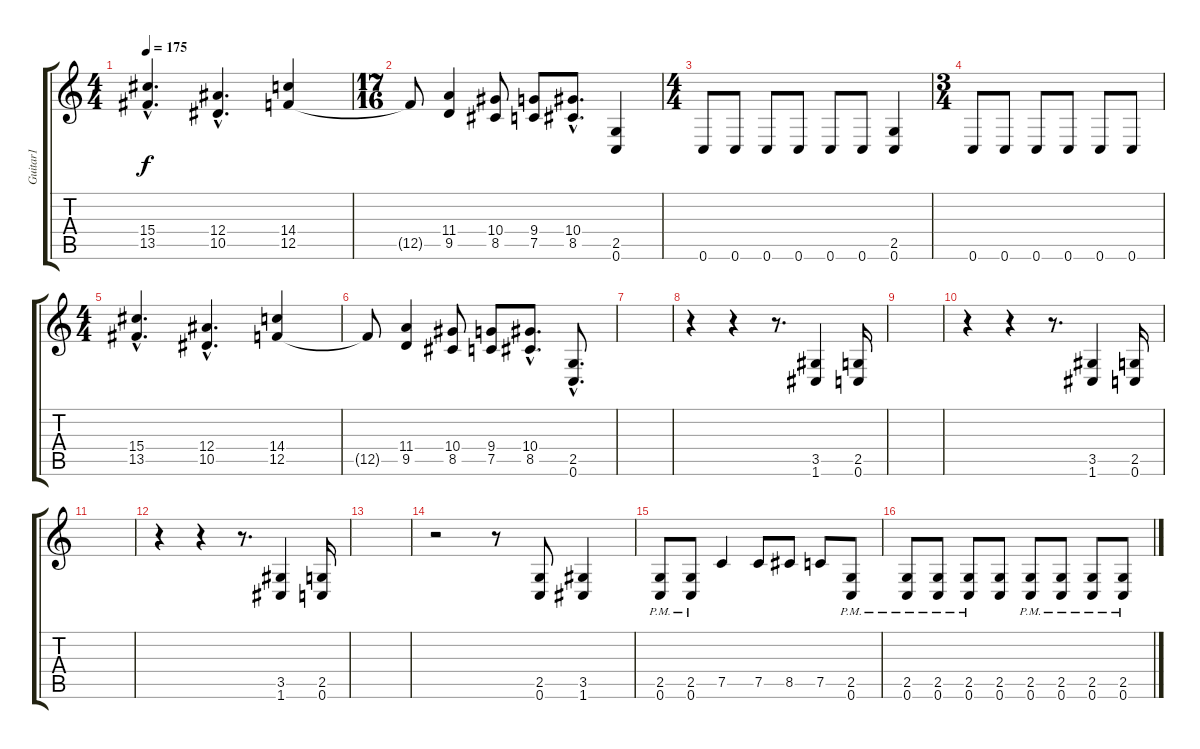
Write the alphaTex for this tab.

\track ("Guitar1" "Guitar1") {instrument distortionguitar}
\staff {score tabs}
\tuning (C4 G3 Eb3 Bb2 F2 C2) {hide}
\ts (4 4)
\tempo 175
\clef g2
\ks c
(15.4{hac} 13.5{hac}).4{d dy f} (12.4{hac} 10.5{hac}).4{d} (14.4 12.5).4 |
\ts (17 16)
12.5{t}.8 (11.4 9.5).4 (10.4 8.5).8 (9.4 7.5).8 (10.4{hac} 8.5{hac}).8{d} (2.5 0.6).4 |
\ts (4 4)
0.6.8 0.6.8 0.6.8 0.6.8 0.6.8 0.6.8 (2.5 0.6).4 |
\ts (3 4)
0.6.8 0.6.8 0.6.8 0.6.8 0.6.8 0.6.8 |
\ts (4 4)
(15.4{hac} 13.5{hac}).4{d} (12.4{hac} 10.5{hac}).4{d} (14.4 12.5).4 |
12.5{t}.8 (11.4 9.5).4 (10.4 8.5).8 (9.4 7.5).8 (10.4{hac} 8.5{hac}).8{d} (2.5{hac} 0.6{hac}).8{d} |
|
r.4 r.4 r.8{d} (3.5 1.6).4 (2.5 0.6).16 |
|
r.4 r.4 r.8{d} (3.5 1.6).4 (2.5 0.6).16 |
|
r.4 r.4 r.8{d} (3.5 1.6).4 (2.5 0.6).16 |
|
r.2 r.8 (2.5 0.6).8 (3.5 1.6).4 |
(2.5 0.6{pm}).8 (2.5 0.6{pm}).8 7.5.4 7.5.8 8.5.8 7.5.8 (2.5 0.6{pm}).8 |
(2.5 0.6{pm}).8 (2.5 0.6{pm}).8 (2.5{pm} 0.6).8 (2.5 0.6).8 (2.5 0.6{pm}).8 (2.5 0.6{pm}).8 (2.5{pm} 0.6).8 (2.5{pm} 0.6).8
